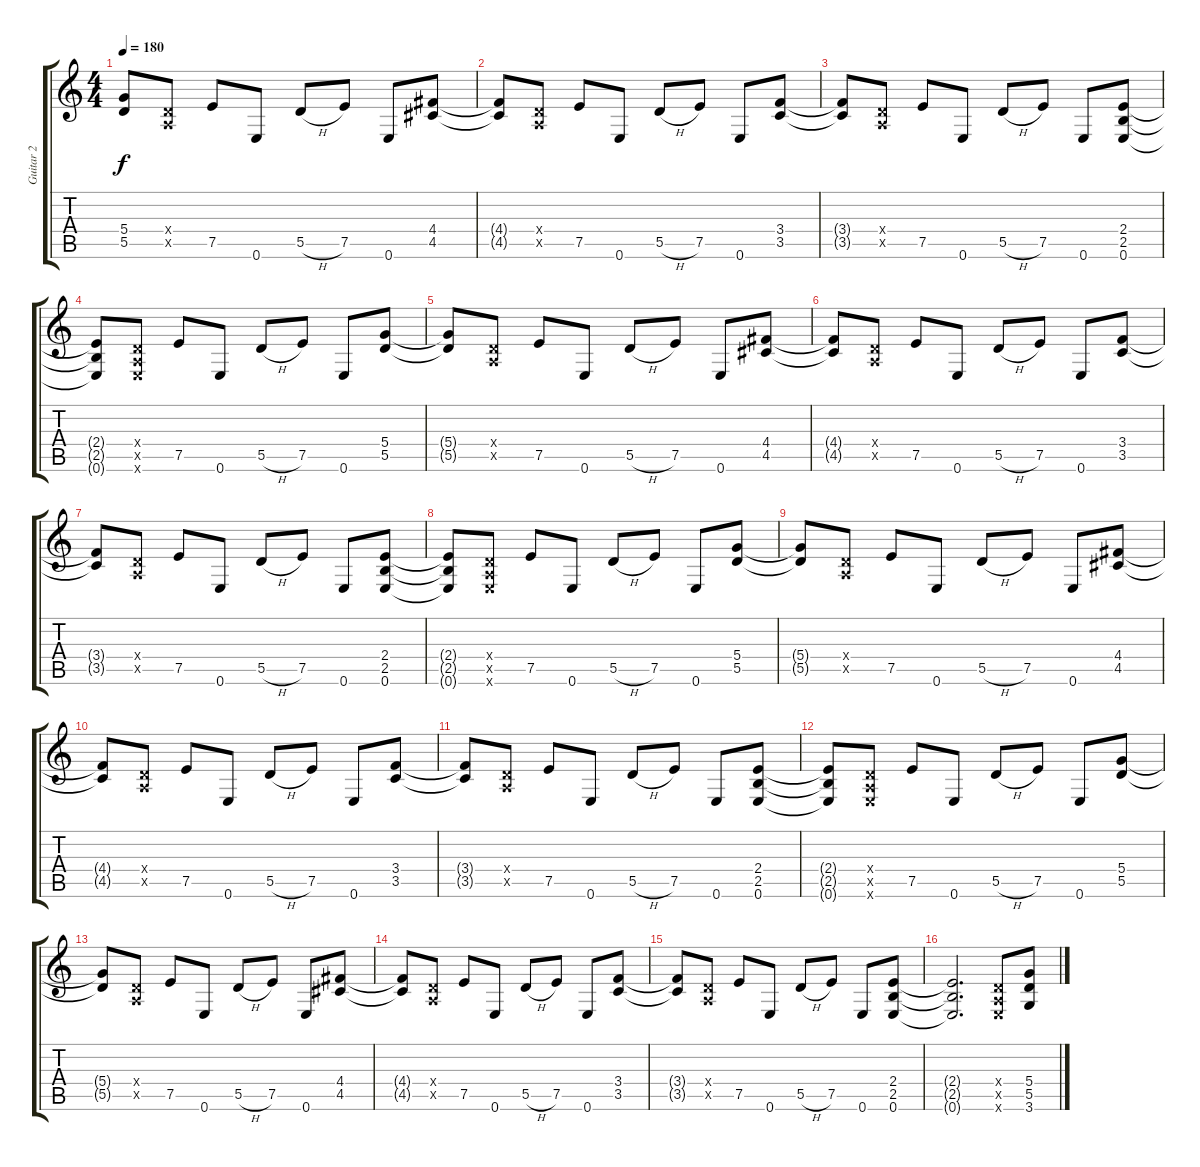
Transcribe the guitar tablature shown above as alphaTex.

\track ("Guitar 2" "Guitar 2") {instrument distortionguitar}
\staff {score tabs}
\tuning (E4 B3 G3 D3 A2 E2) {hide}
\ts (4 4)
\tempo 180
\clef g2
\ks c
(5.4{t} 5.5{t}).8{dy f} (0.4{x} 0.5{x}).8 7.5.8 0.6.8 5.5{h}.8 7.5.8 0.6.8 (4.4 4.5).8 |
(4.4{t} 4.5{t}).8 (0.4{x} 0.5{x}).8 7.5.8 0.6.8 5.5{h}.8 7.5.8 0.6.8 (3.4 3.5).8 |
(3.4{t} 3.5{t}).8 (0.4{x} 0.5{x}).8 7.5.8 0.6.8 5.5{h}.8 7.5.8 0.6.8 (2.4 2.5 0.6).8 |
(2.4{t} 2.5{t} 0.6{t}).8 (0.4{x} 0.5{x} 0.6{x}).8 7.5.8 0.6.8 5.5{h}.8 7.5.8 0.6.8 (5.4 5.5).8 |
(5.4{t} 5.5{t}).8 (0.4{x} 0.5{x}).8 7.5.8 0.6.8 5.5{h}.8 7.5.8 0.6.8 (4.4 4.5).8 |
(4.4{t} 4.5{t}).8 (0.4{x} 0.5{x}).8 7.5.8 0.6.8 5.5{h}.8 7.5.8 0.6.8 (3.4 3.5).8 |
(3.4{t} 3.5{t}).8 (0.4{x} 0.5{x}).8 7.5.8 0.6.8 5.5{h}.8 7.5.8 0.6.8 (2.4 2.5 0.6).8 |
(2.4{t} 2.5{t} 0.6{t}).8 (0.4{x} 0.5{x} 0.6{x}).8 7.5.8 0.6.8 5.5{h}.8 7.5.8 0.6.8 (5.4 5.5).8 |
(5.4{t} 5.5{t}).8 (0.4{x} 0.5{x}).8 7.5.8 0.6.8 5.5{h}.8 7.5.8 0.6.8 (4.4 4.5).8 |
(4.4{t} 4.5{t}).8 (0.4{x} 0.5{x}).8 7.5.8 0.6.8 5.5{h}.8 7.5.8 0.6.8 (3.4 3.5).8 |
(3.4{t} 3.5{t}).8 (0.4{x} 0.5{x}).8 7.5.8 0.6.8 5.5{h}.8 7.5.8 0.6.8 (2.4 2.5 0.6).8 |
(2.4{t} 2.5{t} 0.6{t}).8 (0.4{x} 0.5{x} 0.6{x}).8 7.5.8 0.6.8 5.5{h}.8 7.5.8 0.6.8 (5.4 5.5).8 |
(5.4{t} 5.5{t}).8 (0.4{x} 0.5{x}).8 7.5.8 0.6.8 5.5{h}.8 7.5.8 0.6.8 (4.4 4.5).8 |
(4.4{t} 4.5{t}).8 (0.4{x} 0.5{x}).8 7.5.8 0.6.8 5.5{h}.8 7.5.8 0.6.8 (3.4 3.5).8 |
(3.4{t} 3.5{t}).8 (0.4{x} 0.5{x}).8 7.5.8 0.6.8 5.5{h}.8 7.5.8 0.6.8 (2.4 2.5 0.6).8 |
(2.4{t} 2.5{t} 0.6{t}).2{d} (0.4{x} 0.5{x} 0.6{x}).8 (5.4 5.5 3.6).8
